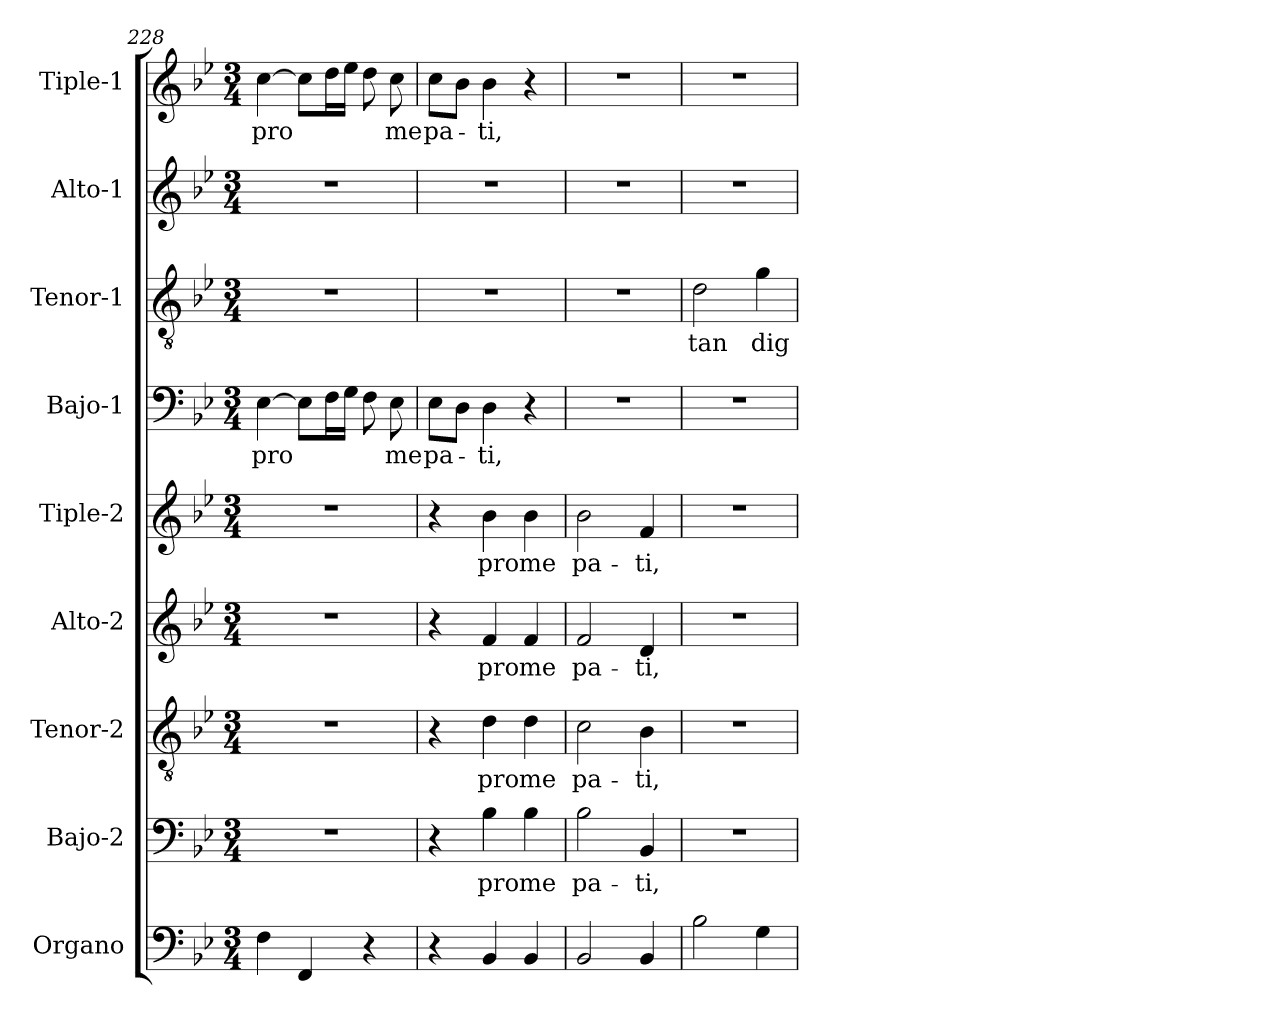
**kern	**kern	**text	**kern	**text	**kern	**text	**kern	**text	**kern	**text	**kern	**text	**kern	**kern	**text
*part9	*part8	*part8	*part7	*part7	*part6	*part6	*part5	*part5	*part4	*part4	*part3	*part3	*part2	*part1	*part1
*staff9	*staff8	*staff8	*staff7	*staff7	*staff6	*staff6	*staff5	*staff5	*staff4	*staff4	*staff3	*staff3	*staff2	*staff1	*staff1
*I"Organo	*I"Bajo-2	*	*I"Tenor-2	*	*I"Alto-2	*	*I"Tiple-2	*	*I"Bajo-1	*	*I"Tenor-1	*	*I"Alto-1	*I"Tiple-1	*
*	*I'B-2	*	*I'T-2	*	*I'A-2	*	*	*	*I'B1	*	*I'T1	*	*I'A1	*	*
*clefF4	*clefF4	*	*clefGv2	*	*clefG2	*	*clefG2	*	*clefF4	*	*clefGv2	*	*clefG2	*clefG2	*
*k[b-e-]	*k[b-e-]	*	*k[b-e-]	*	*k[b-e-]	*	*k[b-e-]	*	*k[b-e-]	*	*k[b-e-]	*	*k[b-e-]	*k[b-e-]	*
*B-:	*B-:	*	*B-:	*	*B-:	*	*B-:	*	*B-:	*	*B-:	*	*B-:	*B-:	*
*M3/4	*M3/4	*	*M3/4	*	*M3/4	*	*M3/4	*	*M3/4	*	*M3/4	*	*M3/4	*M3/4	*
=228	=228	=228	=228	=228	=228	=228	=228	=228	=228	=228	=228	=228	=228	=228	=228
!	!	!	!	!	!	!	!	!	!	!LO:LY:b	!	!	!	!	!
!	!	!	!	!	!	!	!	!	!	!	!	!	!	!	!LO:LY:b
4F\	2.r	.	2.r	.	2.r	.	2.r	.	[4E-\	pro	2.r	.	2.r	[4cc\	pro
4FF/	.	.	.	.	.	.	.	.	8E-\L]	.	.	.	.	8cc\L]	.
.	.	.	.	.	.	.	.	.	16F\L	.	.	.	.	16dd\L	.
.	.	.	.	.	.	.	.	.	16G\JJ	.	.	.	.	16ee-\JJ	.
4r	.	.	.	.	.	.	.	.	8F\	.	.	.	.	8dd\	.
!	!	!	!	!	!	!	!	!	!	!LO:LY:b	!	!	!	!	!
!	!	!	!	!	!	!	!	!	!	!	!	!	!	!	!LO:LY:b
.	.	.	.	.	.	.	.	.	8E-\	me	.	.	.	8cc\	me
=229	=229	=229	=229	=229	=229	=229	=229	=229	=229	=229	=229	=229	=229	=229	=229
!	!	!	!	!	!	!	!	!	!	!LO:LY:b	!	!	!	!	!
!	!	!	!	!	!	!	!	!	!	!	!	!	!	!	!LO:LY:b
4r	4r	.	4r	.	4r	.	4r	.	8E-\L	pa-	2.r	.	2.r	8cc\L	pa-
.	.	.	.	.	.	.	.	.	8D\J	.	.	.	.	8b-\J	.
!	!	!LO:LY:b	!	!	!	!	!	!	!	!	!	!	!	!	!
!	!	!	!	!LO:LY:b	!	!	!	!	!	!	!	!	!	!	!
!	!	!	!	!	!	!LO:LY:b	!	!	!	!	!	!	!	!	!
!	!	!	!	!	!	!	!	!LO:LY:b	!	!	!	!	!	!	!
!	!	!	!	!	!	!	!	!	!	!LO:LY:b	!	!	!	!	!
!	!	!	!	!	!	!	!	!	!	!	!	!	!	!	!LO:LY:b
4BB-/	4B-\	pro	4d\	pro	4f/	pro	4b-\	pro	4D\	-ti,	.	.	.	4b-\	-ti,
!	!	!LO:LY:b	!	!	!	!	!	!	!	!	!	!	!	!	!
!	!	!	!	!LO:LY:b	!	!	!	!	!	!	!	!	!	!	!
!	!	!	!	!	!	!LO:LY:b	!	!	!	!	!	!	!	!	!
!	!	!	!	!	!	!	!	!LO:LY:b	!	!	!	!	!	!	!
4BB-/	4B-\	me	4d\	me	4f/	me	4b-\	me	4r	.	.	.	.	4r	.
=230	=230	=230	=230	=230	=230	=230	=230	=230	=230	=230	=230	=230	=230	=230	=230
!	!	!LO:LY:b	!	!	!	!	!	!	!	!	!	!	!	!	!
!	!	!	!	!LO:LY:b	!	!	!	!	!	!	!	!	!	!	!
!	!	!	!	!	!	!LO:LY:b	!	!	!	!	!	!	!	!	!
!	!	!	!	!	!	!	!	!LO:LY:b	!	!	!	!	!	!	!
2BB-/	2B-\	pa-	2c\	pa-	2f/	pa-	2b-\	pa-	2.r	.	2.r	.	2.r	2.r	.
!	!	!LO:LY:b	!	!	!	!	!	!	!	!	!	!	!	!	!
!	!	!	!	!LO:LY:b	!	!	!	!	!	!	!	!	!	!	!
!	!	!	!	!	!	!LO:LY:b	!	!	!	!	!	!	!	!	!
!	!	!	!	!	!	!	!	!LO:LY:b	!	!	!	!	!	!	!
4BB-/	4BB-/	-ti,	4B-\	-ti,	4d/	-ti,	4f/	-ti,	.	.	.	.	.	.	.
=231	=231	=231	=231	=231	=231	=231	=231	=231	=231	=231	=231	=231	=231	=231	=231
!	!	!	!	!	!	!	!	!	!	!	!	!LO:LY:b	!	!	!
2B-\	2.r	.	2.r	.	2.r	.	2.r	.	2.r	.	2d\	tan	2.r	2.r	.
!	!	!	!	!	!	!	!	!	!	!	!	!LO:LY:b	!	!	!
4G\	.	.	.	.	.	.	.	.	.	.	4g\	dig-	.	.	.
=	=	=	=	=	=	=	=	=	=	=	=	=	=	=	=
*-	*-	*-	*-	*-	*-	*-	*-	*-	*-	*-	*-	*-	*-	*-	*-
